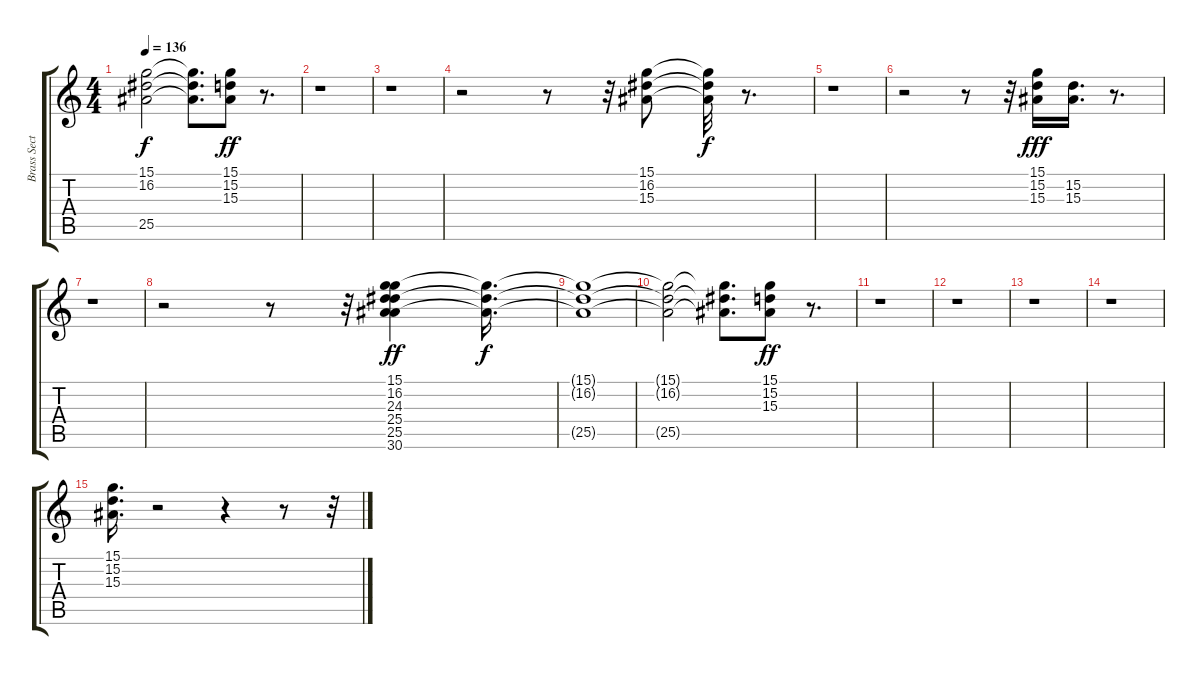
\track ("Brass Sect." "Brass Sect") {instrument brasssection}
\staff {score tabs}
\tuning (E4 B3 G3 D3 A2 E2) {hide}
\ts (4 4)
\tempo 136
\clef g2
\ks c
(15.1{t} 16.2{t} 25.5{t}).2{dy f} (15.1{t} 16.2{t} 25.5{t}).8{d} (15.1 15.2 15.3).8{dy ff} r.8{d} |
r.1 |
r.1 |
r.2 r.8 r.32 (15.1 16.2 15.3).8 (15.1{t} 16.2{t} 15.3{t}).32{dy f} r.8{d} |
r.1 |
r.2 r.8 r.32 (15.1 15.2 15.3).16{dy fff} (15.2 15.3).16{d} r.8{d} |
r.1 |
r.2 r.8 r.32 (15.1 16.2 24.3 25.4 25.5 30.6).4{dy ff} (15.1{t} 16.2{t} 25.5{t}).16{d dy f} |
(15.1{t} 16.2{t} 25.5{t}).1 |
(15.1{t} 16.2{t} 25.5{t}).2 (15.1{t} 16.2{t} 25.5{t}).8{d} (15.1 15.2 15.3).8{dy ff} r.8{d} |
r.1 |
r.1 |
r.1 |
r.1 |
(15.1 15.2 15.3).16{d} r.2 r.4 r.8 r.32
